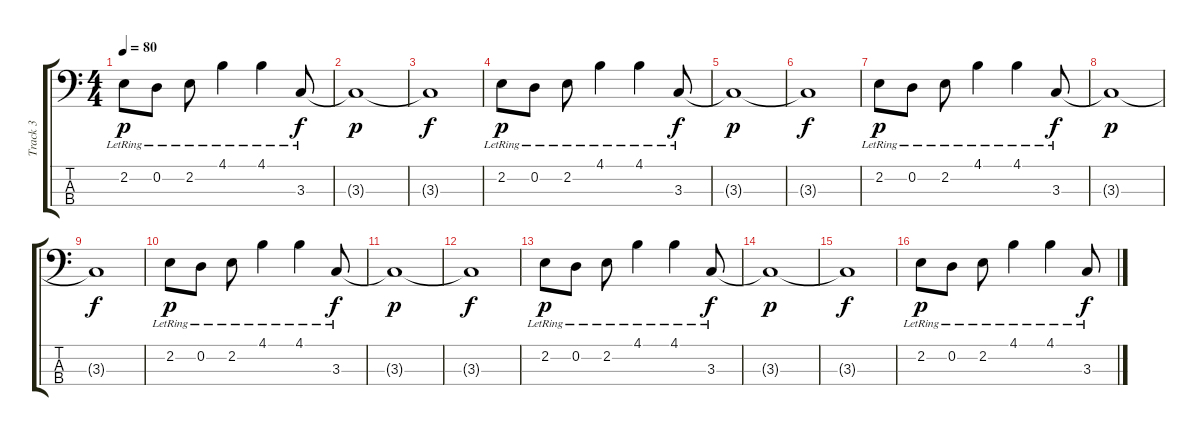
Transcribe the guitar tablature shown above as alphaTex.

\track ("Track 3" "Track 3") {instrument electricbassfinger}
\staff {score tabs}
\tuning (G2 D2 A1 E1) {hide}
\ts (4 4)
\tempo 80
\clef f4
\ks c
2.2{lr}.8{dy p} 0.2{lr}.8 2.2{lr}.8 4.1{lr}.4 4.1{lr}.4 3.3{lr}.8{dy f} |
3.3{t}.1{dy p} |
3.3{t}.1{dy f} |
2.2{lr}.8{dy p} 0.2{lr}.8 2.2{lr}.8 4.1{lr}.4 4.1{lr}.4 3.3{lr}.8{dy f} |
3.3{t}.1{dy p} |
3.3{t}.1{dy f} |
2.2{lr}.8{dy p} 0.2{lr}.8 2.2{lr}.8 4.1{lr}.4 4.1{lr}.4 3.3{lr}.8{dy f} |
3.3{t}.1{dy p} |
3.3{t}.1{dy f} |
2.2{lr}.8{dy p} 0.2{lr}.8 2.2{lr}.8 4.1{lr}.4 4.1{lr}.4 3.3{lr}.8{dy f} |
3.3{t}.1{dy p} |
3.3{t}.1{dy f} |
2.2{lr}.8{dy p} 0.2{lr}.8 2.2{lr}.8 4.1{lr}.4 4.1{lr}.4 3.3{lr}.8{dy f} |
3.3{t}.1{dy p} |
3.3{t}.1{dy f} |
2.2{lr}.8{dy p} 0.2{lr}.8 2.2{lr}.8 4.1{lr}.4 4.1{lr}.4 3.3{lr}.8{dy f}
